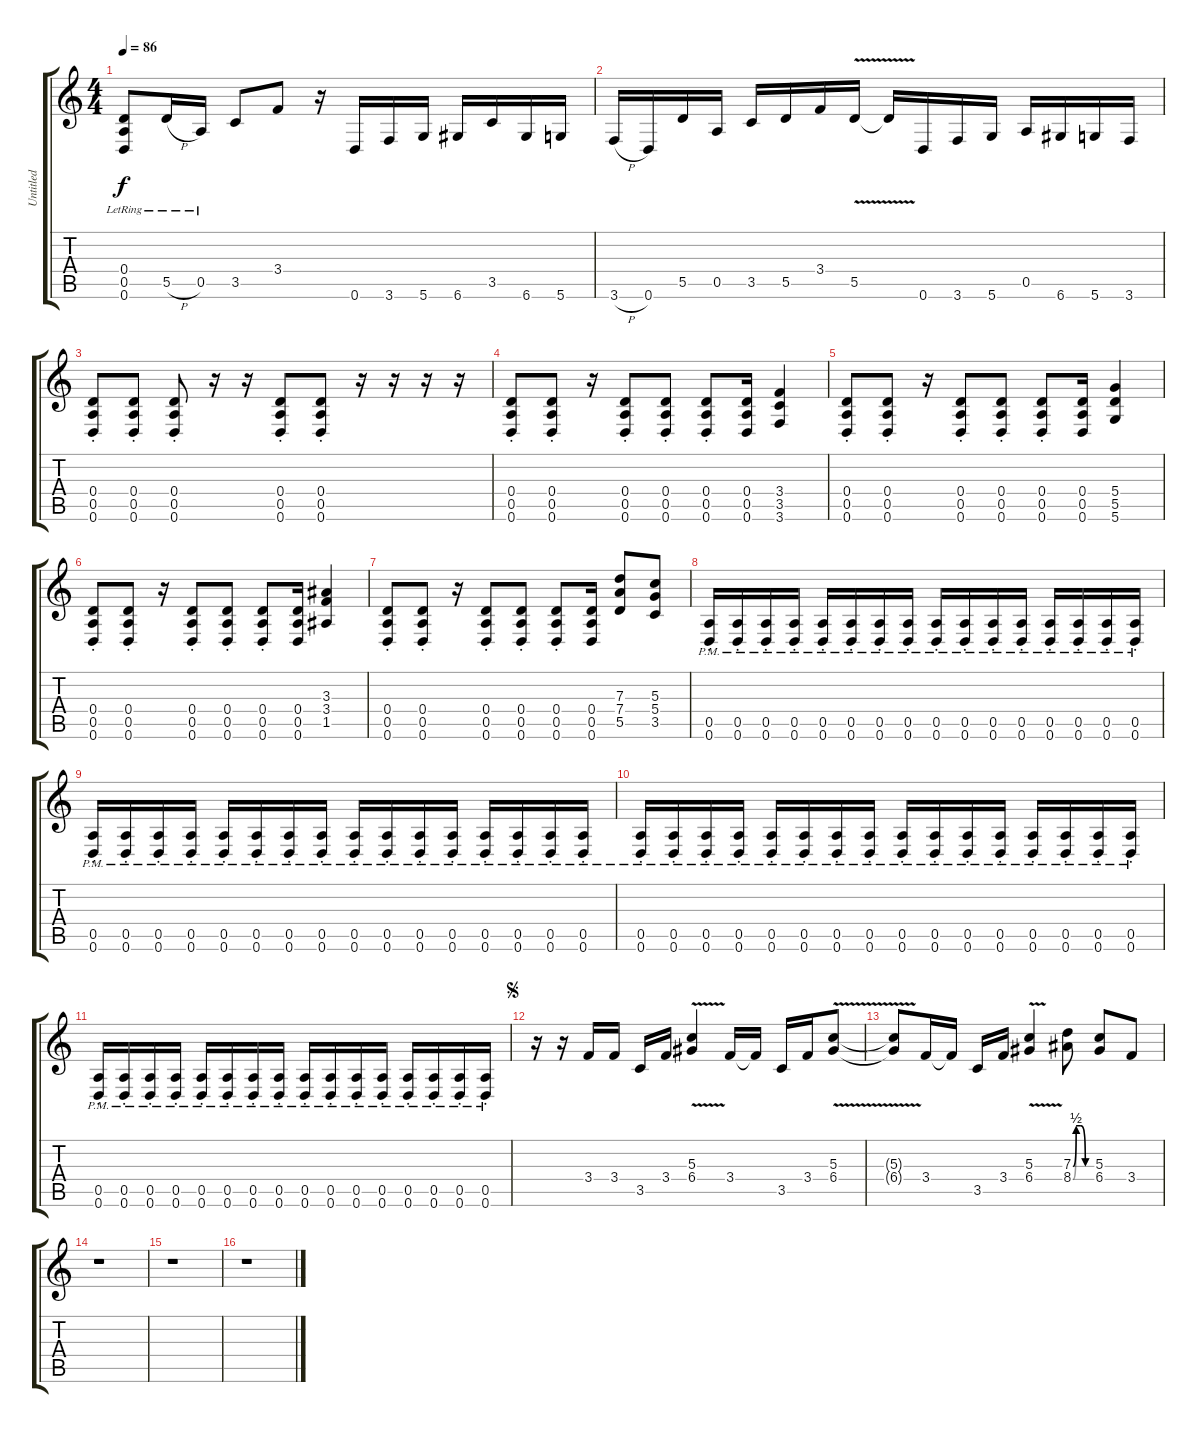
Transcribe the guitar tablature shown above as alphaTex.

\track ("Untitled" "Untitled") {instrument distortionguitar}
\staff {score tabs}
\tuning (E4 B3 G3 D3 A2 D2) {hide}
\ts (4 4)
\tempo 86
\clef g2
\ks c
(0.4{lr} 0.5{lr} 0.6{lr}).8{dy f} 5.5{h lr}.16 0.5{lr}.16 3.5.8 3.4.8 r.16 0.6.16 3.6.16 5.6.16 6.6.16 3.5.16 6.6.16 5.6.16 |
3.6{h}.16 0.6.16 5.5.16 0.5.16 3.5.16 5.5.16 3.4.16 5.5{v}.16 5.5{v t}.16 0.6.16 3.6.16 5.6.16 0.5.16 6.6.16 5.6.16 3.6.16 |
(0.4{st} 0.5{st} 0.6{st}).8 (0.4{st} 0.5{st} 0.6{st}).8 (0.4{st} 0.5{st} 0.6{st}).8 r.16 r.16 (0.4{st} 0.5{st} 0.6{st}).8 (0.4{st} 0.5{st} 0.6{st}).8 r.16 r.16 r.16 r.16 |
(0.4{st} 0.5{st} 0.6{st}).8 (0.4{st} 0.5{st} 0.6{st}).8 r.16 (0.4{st} 0.5{st} 0.6{st}).8 (0.4{st} 0.5{st} 0.6{st}).8 (0.4{st} 0.5{st} 0.6{st}).8 (0.4 0.5 0.6).16 (3.4 3.5 3.6).4 |
(0.4{st} 0.5{st} 0.6{st}).8 (0.4{st} 0.5{st} 0.6{st}).8 r.16 (0.4{st} 0.5{st} 0.6{st}).8 (0.4{st} 0.5{st} 0.6{st}).8 (0.4{st} 0.5{st} 0.6{st}).8 (0.4 0.5 0.6).16 (5.4 5.5 5.6).4 |
(0.4{st} 0.5{st} 0.6{st}).8 (0.4{st} 0.5{st} 0.6{st}).8 r.16 (0.4{st} 0.5{st} 0.6{st}).8 (0.4{st} 0.5{st} 0.6{st}).8 (0.4{st} 0.5{st} 0.6{st}).8 (0.4 0.5 0.6).16 (3.3 3.4 1.5).4 |
(0.4{st} 0.5{st} 0.6{st}).8 (0.4{st} 0.5{st} 0.6{st}).8 r.16 (0.4{st} 0.5{st} 0.6{st}).8 (0.4{st} 0.5{st} 0.6{st}).8 (0.4{st} 0.5{st} 0.6{st}).8 (0.4 0.5 0.6).16 (7.3 7.4 5.5).8 (5.3 5.4 3.5).8 |
(0.5{pm st} 0.6{pm st}).16 (0.5{pm st} 0.6{pm st}).16 (0.5{pm st} 0.6{pm st}).16 (0.5{pm st} 0.6{pm st}).16 (0.5{pm st} 0.6{pm st}).16 (0.5{pm st} 0.6{pm st}).16 (0.5{pm st} 0.6{pm st}).16 (0.5{pm st} 0.6{pm st}).16 (0.5{pm st} 0.6{pm st}).16 (0.5{pm st} 0.6{pm st}).16 (0.5{pm st} 0.6{pm st}).16 (0.5{pm st} 0.6{pm st}).16 (0.5{pm st} 0.6{pm st}).16 (0.5{pm st} 0.6{pm st}).16 (0.5{pm st} 0.6{pm st}).16 (0.5{pm st} 0.6{pm st}).16 |
(0.5{pm st} 0.6{pm st}).16 (0.5{pm st} 0.6{pm st}).16 (0.5{pm st} 0.6{pm st}).16 (0.5{pm st} 0.6{pm st}).16 (0.5{pm st} 0.6{pm st}).16 (0.5{pm st} 0.6{pm st}).16 (0.5{pm st} 0.6{pm st}).16 (0.5{pm st} 0.6{pm st}).16 (0.5{pm st} 0.6{pm st}).16 (0.5{pm st} 0.6{pm st}).16 (0.5{pm st} 0.6{pm st}).16 (0.5{pm st} 0.6{pm st}).16 (0.5{pm st} 0.6{pm st}).16 (0.5{pm st} 0.6{pm st}).16 (0.5{pm st} 0.6{pm st}).16 (0.5{pm st} 0.6{pm st}).16 |
(0.5{pm st} 0.6{pm st}).16 (0.5{pm st} 0.6{pm st}).16 (0.5{pm st} 0.6{pm st}).16 (0.5{pm st} 0.6{pm st}).16 (0.5{pm st} 0.6{pm st}).16 (0.5{pm st} 0.6{pm st}).16 (0.5{pm st} 0.6{pm st}).16 (0.5{pm st} 0.6{pm st}).16 (0.5{pm st} 0.6{pm st}).16 (0.5{pm st} 0.6{pm st}).16 (0.5{pm st} 0.6{pm st}).16 (0.5{pm st} 0.6{pm st}).16 (0.5{pm st} 0.6{pm st}).16 (0.5{pm st} 0.6{pm st}).16 (0.5{pm st} 0.6{pm st}).16 (0.5{pm st} 0.6{pm st}).16 |
(0.5{pm st} 0.6{pm st}).16 (0.5{pm st} 0.6{pm st}).16 (0.5{pm st} 0.6{pm st}).16 (0.5{pm st} 0.6{pm st}).16 (0.5{pm st} 0.6{pm st}).16 (0.5{pm st} 0.6{pm st}).16 (0.5{pm st} 0.6{pm st}).16 (0.5{pm st} 0.6{pm st}).16 (0.5{pm st} 0.6{pm st}).16 (0.5{pm st} 0.6{pm st}).16 (0.5{pm st} 0.6{pm st}).16 (0.5{pm st} 0.6{pm st}).16 (0.5{pm st} 0.6{pm st}).16 (0.5{pm st} 0.6{pm st}).16 (0.5{pm st} 0.6{pm st}).16 (0.5{pm st} 0.6{pm st}).16 |
\jump segno
r.16 r.16 3.4.16 3.4.16 3.5.16 3.4.16 (5.3{v} 6.4{v}).4 3.4.16 3.4{t}.16 3.5.16 3.4.16 (5.3{v} 6.4{v}).8 |
(5.3{t} 6.4{t}).8 3.4.16 3.4{t}.16 3.5.16 3.4.16 (5.3{v} 6.4{v}).4 (7.3{be (custom 0 0 10 2 25 2 40 0 60 0)} 8.4{be (custom 0 0 10 2 25 2 40 0 60 0)}).8 (5.3 6.4).8 3.4.8 |
r.1 |
r.1 |
r.1
